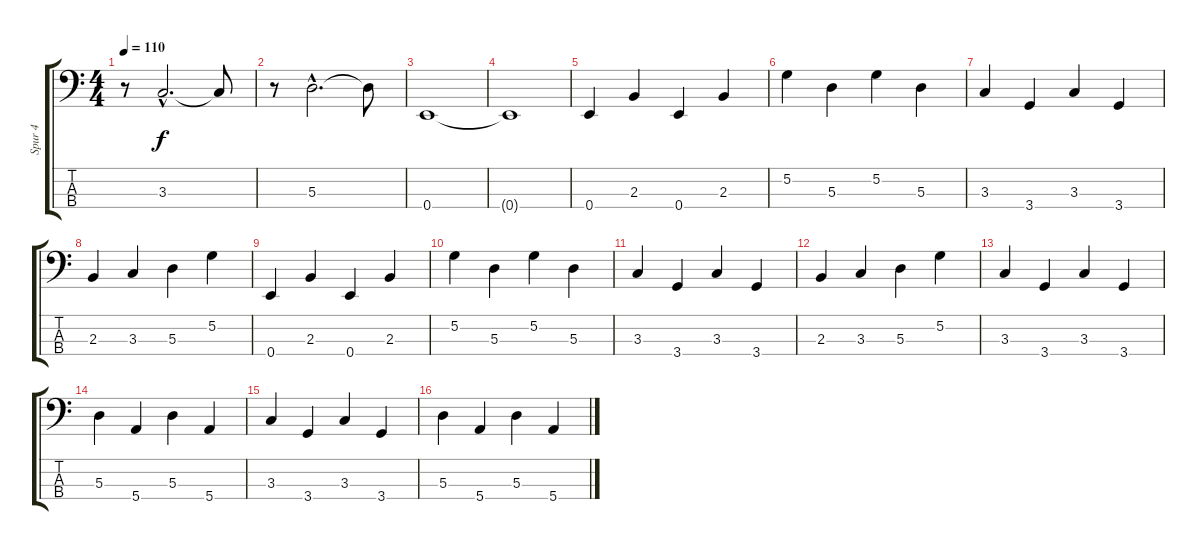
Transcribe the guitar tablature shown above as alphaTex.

\track ("Spur 4" "Spur 4") {instrument electricbasspick}
\staff {score tabs}
\tuning (G2 D2 A1 E1) {hide}
\ts (4 4)
\tempo 110
\clef f4
\ks c
r.8{dy f} 3.3{hac}.2{d} 3.3{t}.8 |
r.8 5.3{hac}.2{d} 5.3{t}.8 |
0.4.1 |
0.4{t}.1 |
0.4.4 2.3.4 0.4.4 2.3.4 |
5.2.4 5.3.4 5.2.4 5.3.4 |
3.3.4 3.4.4 3.3.4 3.4.4 |
2.3.4 3.3.4 5.3.4 5.2.4 |
0.4.4 2.3.4 0.4.4 2.3.4 |
5.2.4 5.3.4 5.2.4 5.3.4 |
3.3.4 3.4.4 3.3.4 3.4.4 |
2.3.4 3.3.4 5.3.4 5.2.4 |
3.3.4 3.4.4 3.3.4 3.4.4 |
5.3.4 5.4.4 5.3.4 5.4.4 |
3.3.4 3.4.4 3.3.4 3.4.4 |
5.3.4 5.4.4 5.3.4 5.4.4
